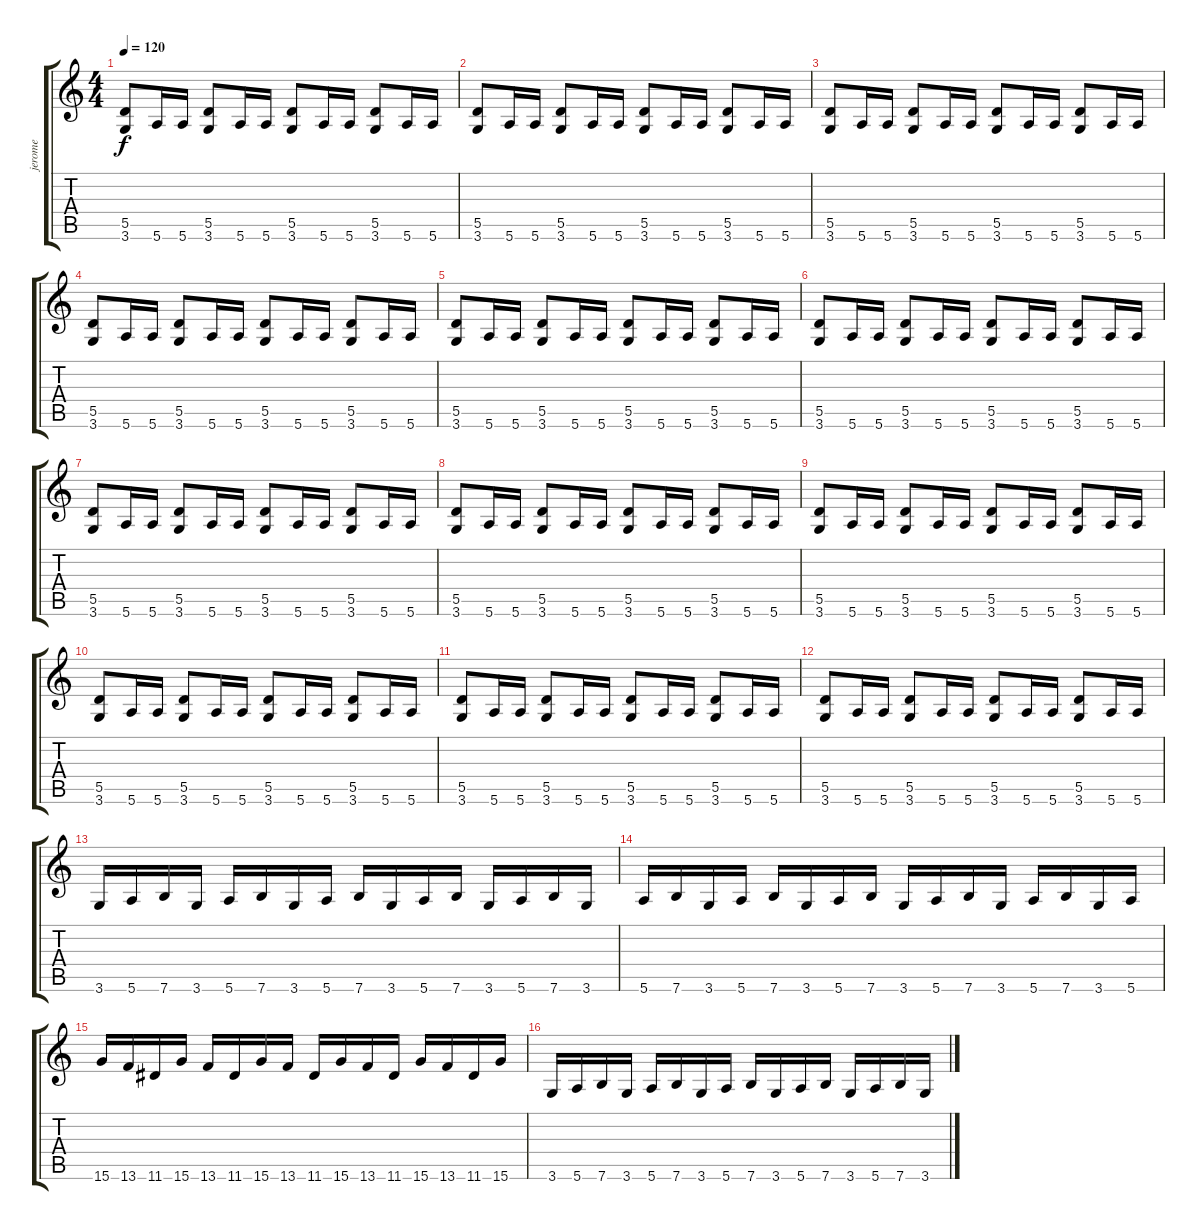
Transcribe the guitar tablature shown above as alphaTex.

\track ("jerome" "jerome") {instrument distortionguitar}
\staff {score tabs}
\tuning (E4 B3 G3 D3 A2 E2) {hide}
\ts (4 4)
\tempo 120
\clef g2
\ks c
(5.5 3.6).8{dy f volume 9 instrument distortionguitar} 5.6.16{volume 9} 5.6.16 (5.5 3.6).8 5.6.16 5.6.16 (5.5 3.6).8 5.6.16 5.6.16 (5.5 3.6).8 5.6.16 5.6.16 |
(5.5 3.6).8{volume 9} 5.6.16{volume 9} 5.6.16 (5.5 3.6).8 5.6.16 5.6.16 (5.5 3.6).8 5.6.16 5.6.16 (5.5 3.6).8 5.6.16 5.6.16 |
(5.5 3.6).8{volume 9} 5.6.16{volume 9} 5.6.16 (5.5 3.6).8 5.6.16 5.6.16 (5.5 3.6).8 5.6.16 5.6.16 (5.5 3.6).8 5.6.16 5.6.16 |
(5.5 3.6).8{volume 9} 5.6.16{volume 9} 5.6.16 (5.5 3.6).8 5.6.16 5.6.16 (5.5 3.6).8 5.6.16 5.6.16 (5.5 3.6).8 5.6.16 5.6.16 |
(5.5 3.6).8{volume 9} 5.6.16{volume 9} 5.6.16 (5.5 3.6).8 5.6.16 5.6.16 (5.5 3.6).8 5.6.16 5.6.16 (5.5 3.6).8 5.6.16 5.6.16 |
(5.5 3.6).8{volume 9} 5.6.16{volume 9} 5.6.16 (5.5 3.6).8 5.6.16 5.6.16 (5.5 3.6).8 5.6.16 5.6.16 (5.5 3.6).8 5.6.16 5.6.16 |
(5.5 3.6).8{volume 9} 5.6.16{volume 9} 5.6.16 (5.5 3.6).8 5.6.16 5.6.16 (5.5 3.6).8 5.6.16 5.6.16 (5.5 3.6).8 5.6.16 5.6.16 |
(5.5 3.6).8{volume 9} 5.6.16{volume 9} 5.6.16 (5.5 3.6).8 5.6.16 5.6.16 (5.5 3.6).8 5.6.16 5.6.16 (5.5 3.6).8 5.6.16 5.6.16 |
(5.5 3.6).8{volume 9} 5.6.16{volume 9} 5.6.16 (5.5 3.6).8 5.6.16 5.6.16 (5.5 3.6).8 5.6.16 5.6.16 (5.5 3.6).8 5.6.16 5.6.16 |
(5.5 3.6).8{volume 9} 5.6.16{volume 9} 5.6.16 (5.5 3.6).8 5.6.16 5.6.16 (5.5 3.6).8 5.6.16 5.6.16 (5.5 3.6).8 5.6.16 5.6.16 |
(5.5 3.6).8{volume 9} 5.6.16{volume 9} 5.6.16 (5.5 3.6).8 5.6.16 5.6.16 (5.5 3.6).8 5.6.16 5.6.16 (5.5 3.6).8 5.6.16 5.6.16 |
(5.5 3.6).8{volume 9} 5.6.16{volume 9} 5.6.16 (5.5 3.6).8 5.6.16 5.6.16 (5.5 3.6).8 5.6.16 5.6.16 (5.5 3.6).8 5.6.16 5.6.16 |
3.6.16 5.6.16 7.6.16 3.6.16 5.6.16 7.6.16 3.6.16 5.6.16 7.6.16 3.6.16 5.6.16 7.6.16 3.6.16 5.6.16 7.6.16 3.6.16 |
5.6.16 7.6.16 3.6.16 5.6.16 7.6.16 3.6.16 5.6.16 7.6.16 3.6.16 5.6.16 7.6.16 3.6.16 5.6.16 7.6.16 3.6.16 5.6.16 |
15.6.16 13.6.16 11.6.16 15.6.16 13.6.16 11.6.16 15.6.16 13.6.16 11.6.16 15.6.16 13.6.16 11.6.16 15.6.16 13.6.16 11.6.16 15.6.16 |
3.6.16 5.6.16 7.6.16 3.6.16 5.6.16 7.6.16 3.6.16 5.6.16 7.6.16 3.6.16 5.6.16 7.6.16 3.6.16 5.6.16 7.6.16 3.6.16
